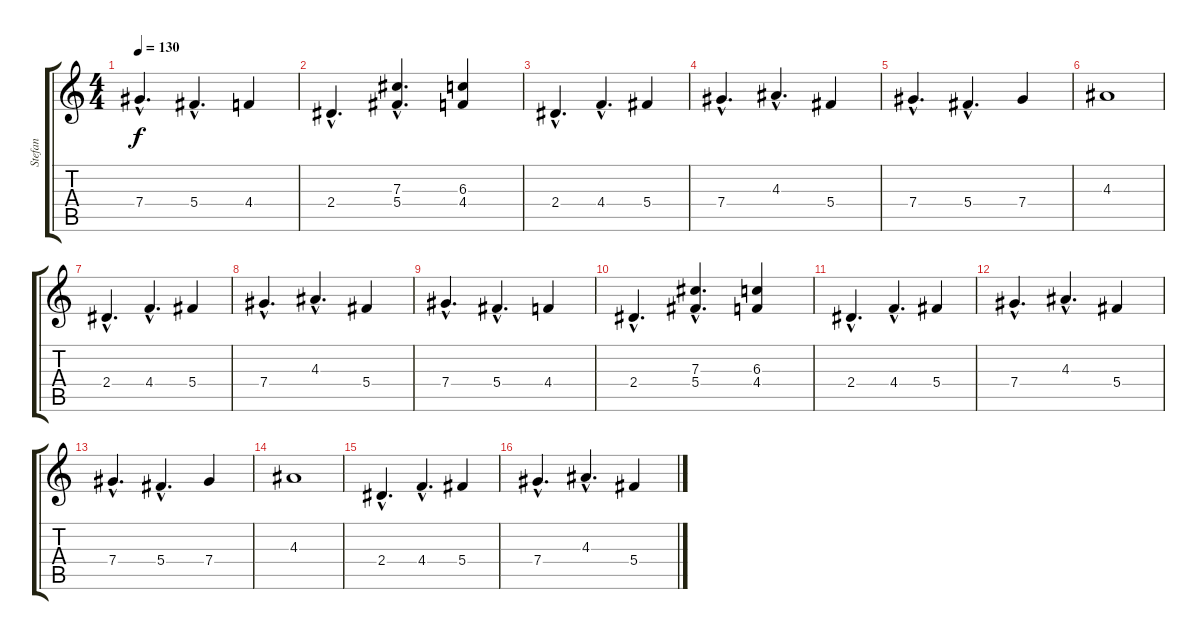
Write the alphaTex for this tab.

\track ("Stefan" "Stefan") {instrument distortionguitar}
\staff {score tabs}
\tuning (Eb4 Bb3 Gb3 Db3 Ab2 Eb2) {hide}
\ts (4 4)
\tempo 130
\clef g2
\ks c
7.4{hac}.4{d dy f} 5.4{hac}.4{d} 4.4.4 |
2.4{hac}.4{d} (7.3{hac} 5.4{hac}).4{d} (6.3 4.4).4 |
2.4{hac}.4{d} 4.4{hac}.4{d} 5.4.4 |
7.4{hac}.4{d} 4.3{hac}.4{d} 5.4.4 |
7.4{hac}.4{d} 5.4{hac}.4{d} 7.4.4 |
4.3.1 |
2.4{hac}.4{d} 4.4{hac}.4{d} 5.4.4 |
7.4{hac}.4{d} 4.3{hac}.4{d} 5.4.4 |
7.4{hac}.4{d} 5.4{hac}.4{d} 4.4.4 |
2.4{hac}.4{d} (7.3{hac} 5.4{hac}).4{d} (6.3 4.4).4 |
2.4{hac}.4{d} 4.4{hac}.4{d} 5.4.4 |
7.4{hac}.4{d} 4.3{hac}.4{d} 5.4.4 |
7.4{hac}.4{d} 5.4{hac}.4{d} 7.4.4 |
4.3.1 |
2.4{hac}.4{d} 4.4{hac}.4{d} 5.4.4 |
7.4{hac}.4{d} 4.3{hac}.4{d} 5.4.4
